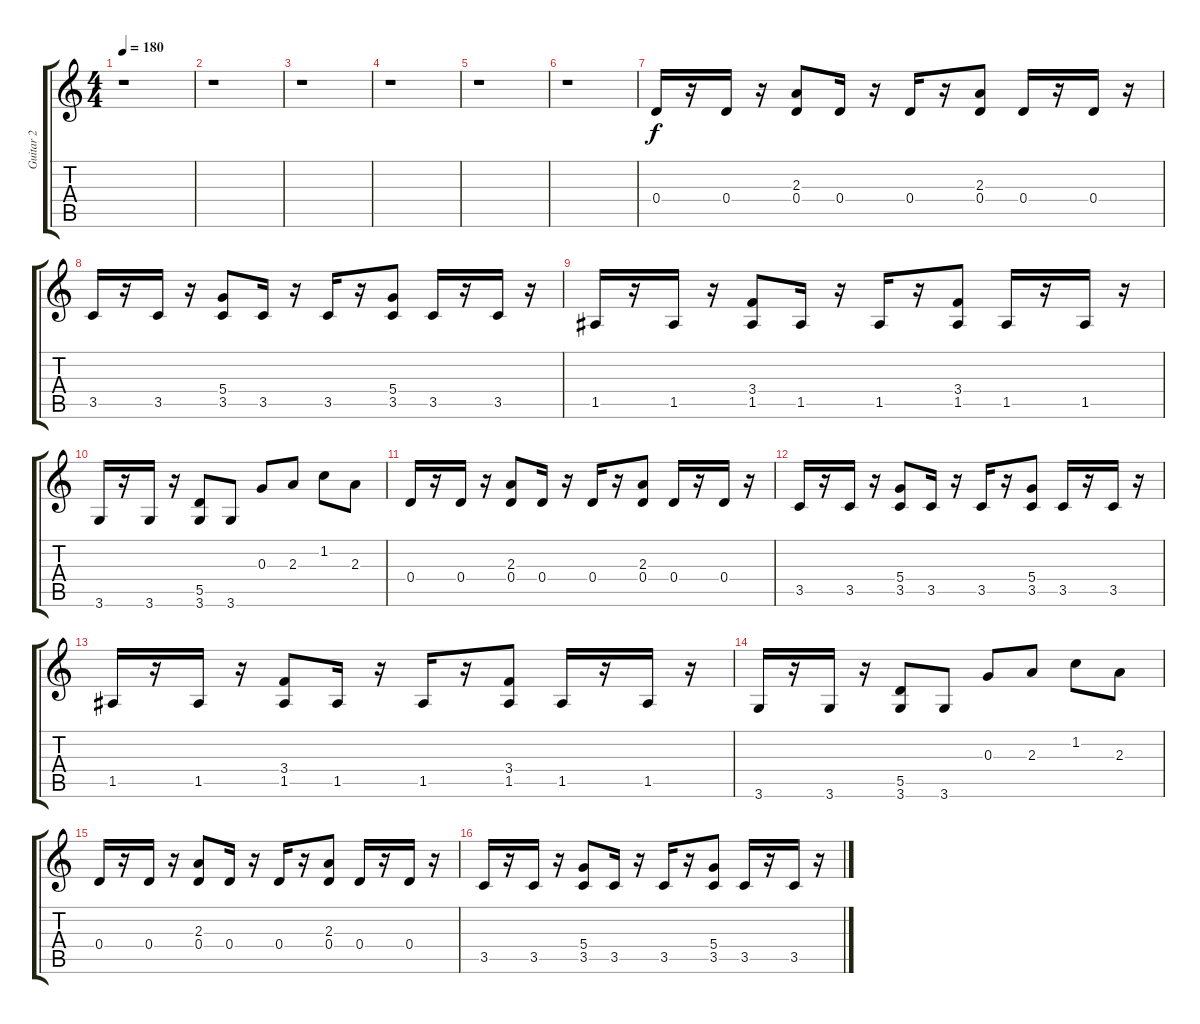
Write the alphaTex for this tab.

\track ("Guitar 2" "Guitar 2") {instrument distortionguitar}
\staff {score tabs}
\tuning (E4 B3 G3 D3 A2 E2) {hide}
\ts (4 4)
\tempo 180
\clef g2
\ks c
r.1{dy f} |
r.1 |
r.1 |
r.1 |
r.1 |
r.1 |
0.4.16 r.16 0.4.16 r.16 (2.3 0.4).8 0.4.16 r.16 0.4.16 r.16 (2.3 0.4).8 0.4.16 r.16 0.4.16 r.16 |
3.5.16 r.16 3.5.16 r.16 (5.4 3.5).8 3.5.16 r.16 3.5.16 r.16 (5.4 3.5).8 3.5.16 r.16 3.5.16 r.16 |
1.5.16 r.16 1.5.16 r.16 (3.4 1.5).8 1.5.16 r.16 1.5.16 r.16 (3.4 1.5).8 1.5.16 r.16 1.5.16 r.16 |
3.6.16 r.16 3.6.16 r.16 (5.5 3.6).8 3.6.8 0.3.8 2.3.8 1.2.8 2.3.8 |
0.4.16 r.16 0.4.16 r.16 (2.3 0.4).8 0.4.16 r.16 0.4.16 r.16 (2.3 0.4).8 0.4.16 r.16 0.4.16 r.16 |
3.5.16 r.16 3.5.16 r.16 (5.4 3.5).8 3.5.16 r.16 3.5.16 r.16 (5.4 3.5).8 3.5.16 r.16 3.5.16 r.16 |
1.5.16 r.16 1.5.16 r.16 (3.4 1.5).8 1.5.16 r.16 1.5.16 r.16 (3.4 1.5).8 1.5.16 r.16 1.5.16 r.16 |
3.6.16 r.16 3.6.16 r.16 (5.5 3.6).8 3.6.8 0.3.8 2.3.8 1.2.8 2.3.8 |
0.4.16 r.16 0.4.16 r.16 (2.3 0.4).8 0.4.16 r.16 0.4.16 r.16 (2.3 0.4).8 0.4.16 r.16 0.4.16 r.16 |
3.5.16 r.16 3.5.16 r.16 (5.4 3.5).8 3.5.16 r.16 3.5.16 r.16 (5.4 3.5).8 3.5.16 r.16 3.5.16 r.16
